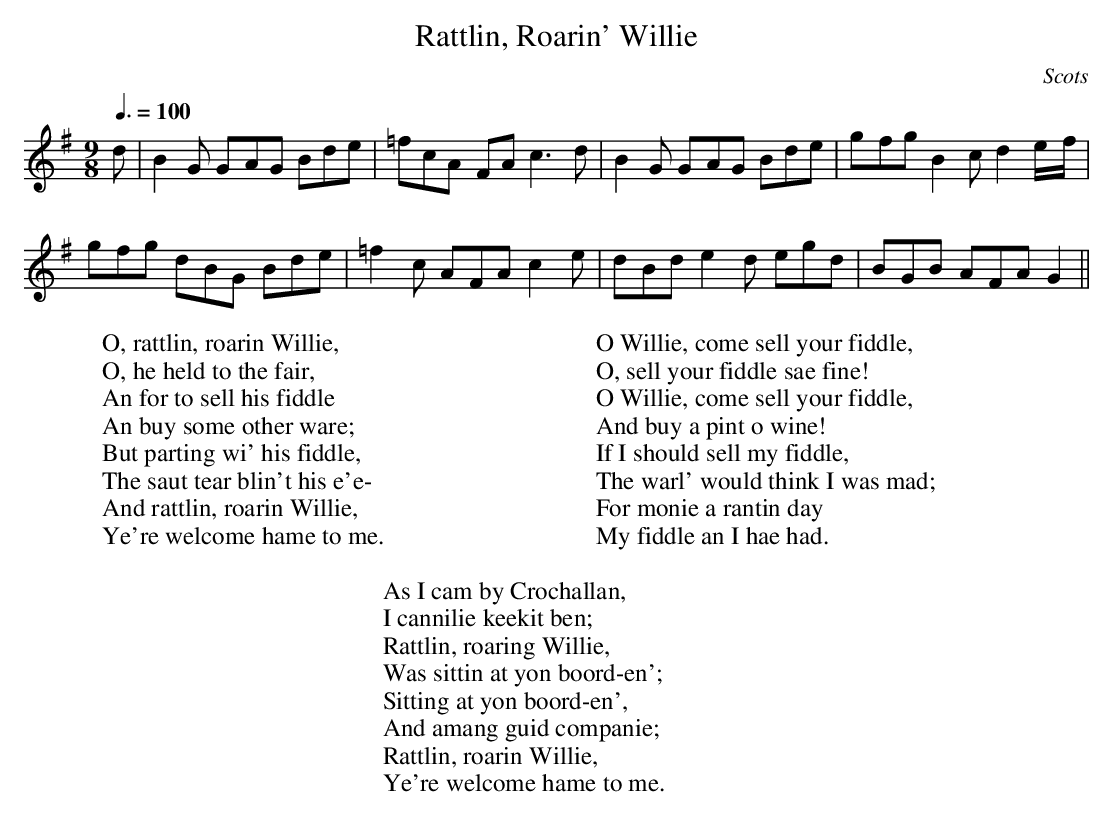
X:1
T:Rattlin, Roarin' Willie
O:Scots
M:9/8
L:1/8
Q:3/8=100
W:O, rattlin, roarin Willie,
W:O, he held to the fair,
W:An for to sell his fiddle
W:An buy some other ware;
W:But parting wi' his fiddle,
W:The saut tear blin't his e'e-
W:And rattlin, roarin Willie,
W:Ye're welcome hame to me.
W:
W:O Willie, come sell your fiddle,
W:O, sell your fiddle sae fine!
W:O Willie, come sell your fiddle,
W:And buy a pint o wine!
W:If I should sell my fiddle,
W:The warl' would think I was mad;
W:For monie a rantin day
W:My fiddle an I hae had.
W:
W:As I cam by Crochallan,
W:I cannilie keekit ben;
W:Rattlin, roaring Willie,
W:Was sittin at yon boord-en';
W:Sitting at yon boord-en',
W:And amang guid companie;
W:Rattlin, roarin Willie,
W:Ye're welcome hame to me.
K:G
d|B2G G-AG Bde|=fcA- FAc3d|B2G G-AG Bde|g-fg B2c d2e/-f/|
g-fg d-BG Bde|=f2c A-FA c2e|d-Bd e2d egd|B-GB A-FA G2||
